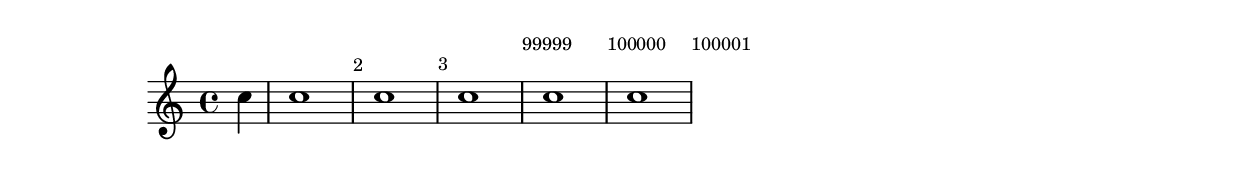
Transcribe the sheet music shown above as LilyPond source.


\version "2.1.7"

\header {

texidoc="Bar number settable and padding adjustable.  Bar numbers
start counting after the anacrusis.

The padding should be increased, to prevent clashes at the start of the line.
 
"

}

\score {
  \notes \relative c'' {
      \partial 4 c4 
      c1 c c
      \property Score.currentBarNumber = #99999
      \property Score.BarNumber \override #'padding = #3
      c1 c
  }
  \paper {
    raggedright = ##t
    \translator {
	\ScoreContext
	BarNumber \override #'break-visibility = #all-visible
    }
  }
}
